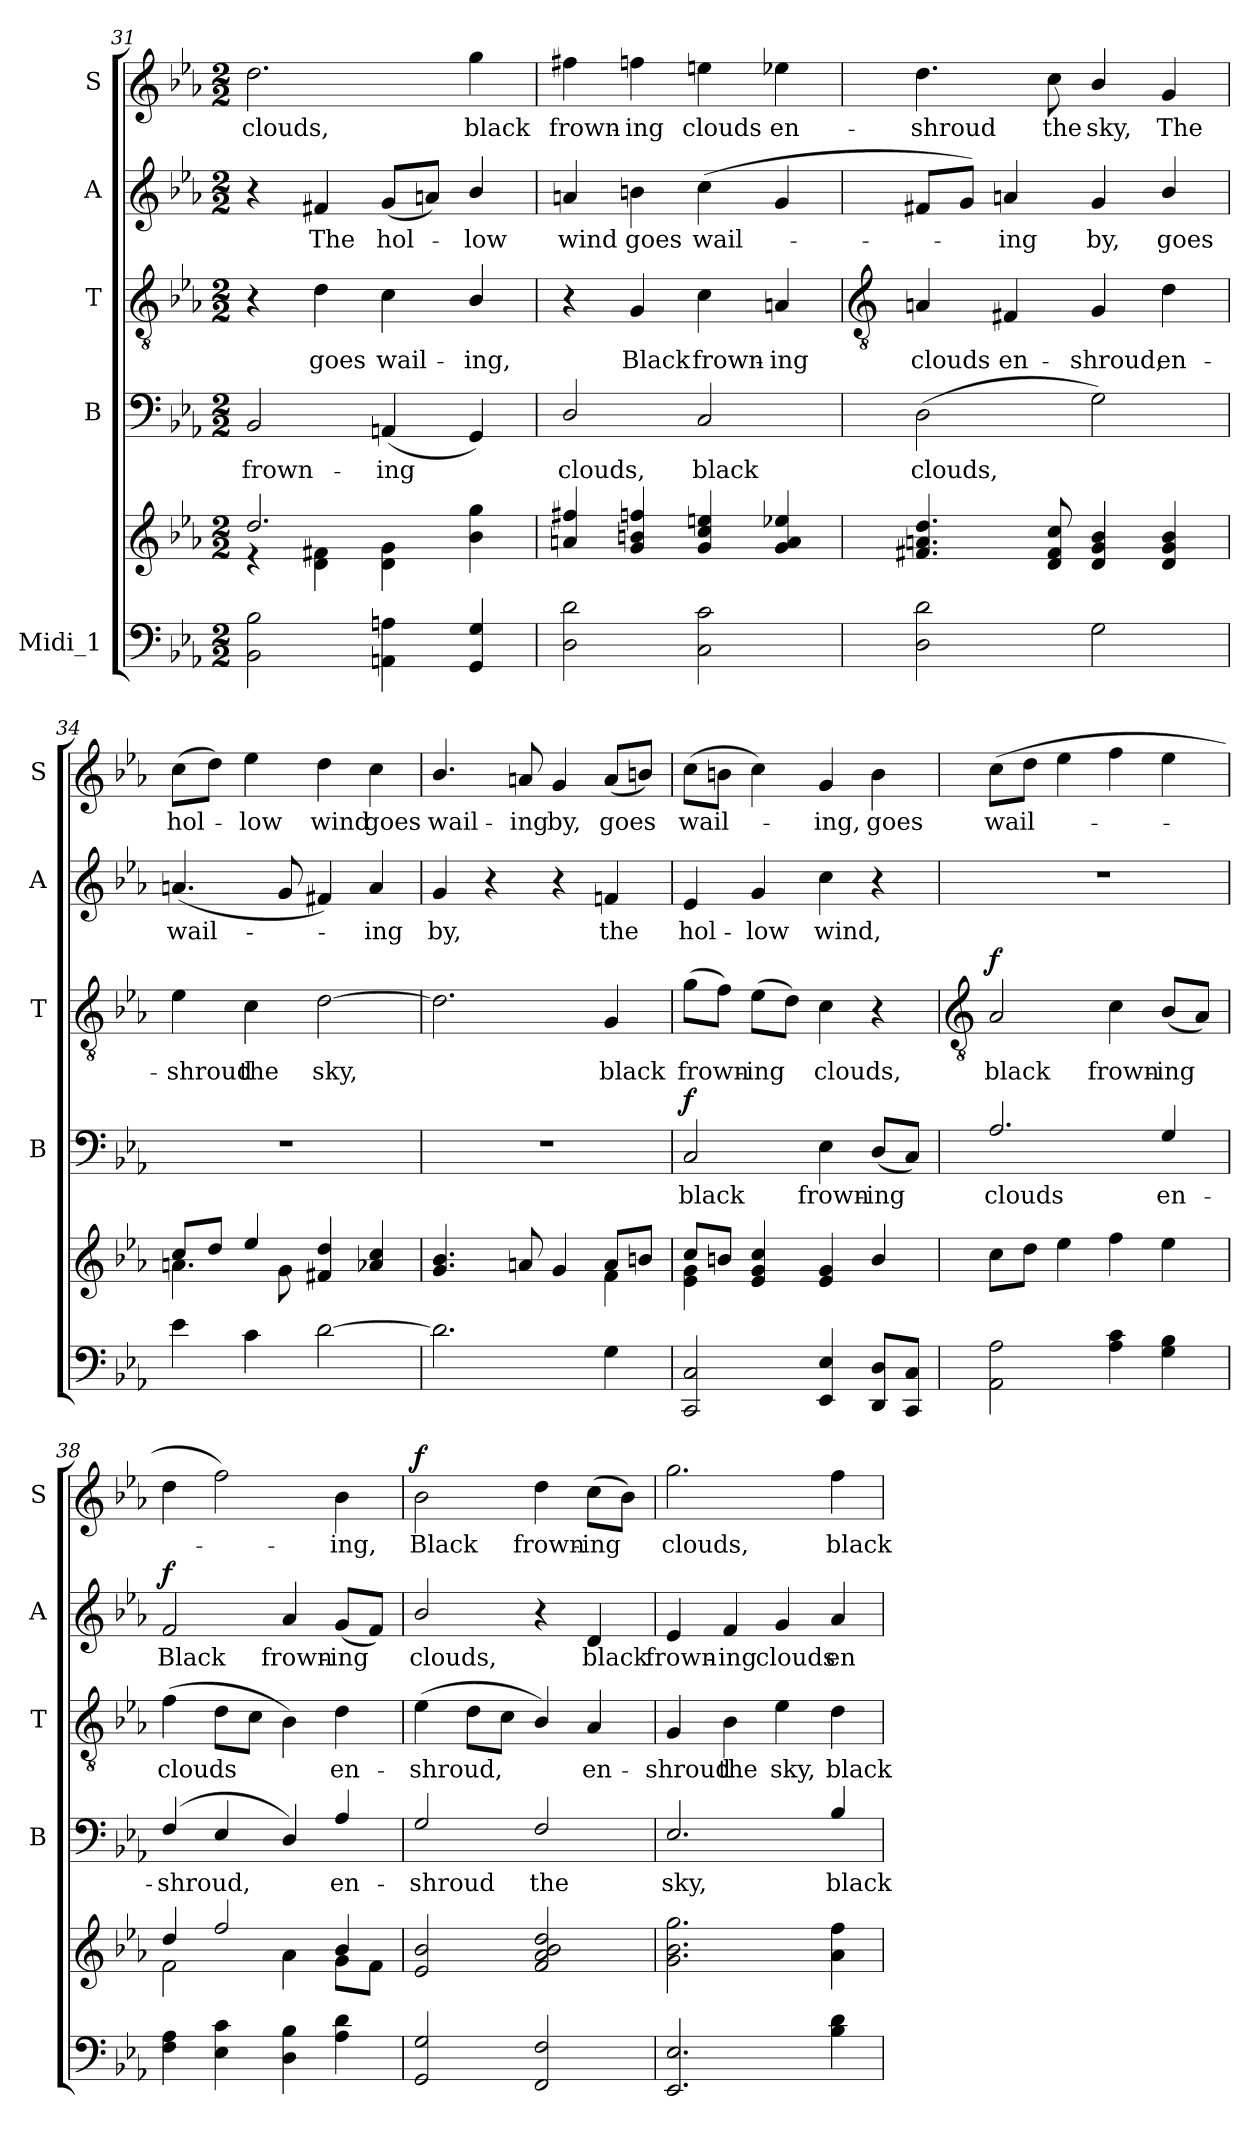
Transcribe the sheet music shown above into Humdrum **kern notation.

**kern	**kern	**kern	**text	**dynam	**kern	**text	**dynam	**kern	**text	**dynam	**kern	**text	**dynam
*part5	*part5	*part4	*part4	*part4	*part3	*part3	*part3	*part2	*part2	*part2	*part1	*part1	*part1
*staff6	*staff5	*staff4	*staff4	*staff4	*staff3	*staff3	*staff3	*staff2	*staff2	*staff2	*staff1	*staff1	*staff1
*I"Midi_1	*	*I"B	*	*	*I"T	*	*	*I"A	*	*	*I"S	*	*
*	*	*I'B	*	*	*I'T	*	*	*I'A	*	*	*I'S	*	*
*clefF4	*clefG2	*clefF4	*	*	*clefGv2	*	*	*clefG2	*	*	*clefG2	*	*
*k[b-e-a-]	*k[b-e-a-]	*k[b-e-a-]	*	*	*k[b-e-a-]	*	*	*k[b-e-a-]	*	*	*k[b-e-a-]	*	*
*E-:	*E-:	*E-:	*	*	*E-:	*	*	*E-:	*	*	*E-:	*	*
*M2/2	*M2/2	*M2/2	*	*	*M2/2	*	*	*M2/2	*	*	*M2/2	*	*
=31	=31	=31	=31	=31	=31	=31	=31	=31	=31	=31	=31	=31	=31
*	*^	*	*	*	*	*	*	*	*	*	*	*	*
!	!	!	!	!LO:LY:b	!	!	!	!	!	!	!	!	!LO:LY:b	!
2BB- 2B-	2.dd/	4r	2BB-	frown-	.	4r	.	.	4r	.	.	2.dd	clouds,	.
!	!	!	!	!	!	!	!LO:LY:b	!	!	!LO:LY:b	!	!	!	!
.	.	4d\ 4f#X\	.	.	.	4d	goes	.	4f#X	The	.	.	.	.
!	!	!	!	!LO:LY:b	!	!	!LO:LY:b	!	!	!LO:LY:b	!	!	!	!
4AAn 4An	.	4d\ 4g\	(<4AAn	-ing	.	4c	wail-	.	(<8gL	hol-	.	.	.	.
.	.	.	.	.	.	.	.	.	8anJ)	.	.	.	.	.
!	!	!	!	!	!	!	!LO:LY:b	!	!	!LO:LY:b	!	!	!LO:LY:b	!
4GG 4G	4b- 4gg	4ryy	4GG)	.	.	4B-/	-ing,	.	4b-/	low	.	4gg	black	.
=32	=32	=32	=32	=32	=32	=32	=32	=32	=32	=32	=32	=32	=32	=32
!	!	!	!	!LO:LY:b	!	!	!	!	!	!LO:LY:b	!	!	!LO:LY:b	!
2D 2d	4an 4ff#X	1ryy	2D/	clouds,	.	4r	.	.	4an	wind	.	4ff#X	frown-	.
!	!	!	!	!	!	!	!LO:LY:b	!	!	!LO:LY:b	!	!	!LO:LY:b	!
.	4g 4bn 4ffn	.	.	.	.	4G	Black	.	4bn	goes	.	4ffn	-ing	.
!	!	!	!	!LO:LY:b	!	!	!LO:LY:b	!	!	!LO:LY:b	!	!	!LO:LY:b	!
2C 2c	4g 4cc 4een	.	2C	black	.	4c	frown-	.	(<4cc	wail-	.	4een	clouds	.
!	!	!	!	!	!	!	!LO:LY:b	!	!	!	!	!	!LO:LY:b	!
.	4g 4a 4ee-X	.	.	.	.	4An	-ing	.	4g	.	.	4ee-X	en-	.
!!LO:LB:g=z
=33	=33	=33	=33	=33	=33	=33	=33	=33	=33	=33	=33	=33	=33	=33
*	*	*	*	*	*	*clefGv2	*	*	*	*	*	*	*	*
!	!	!	!	!LO:LY:b	!	!	!LO:LY:b	!	!	!	!	!	!LO:LY:b	!
2D 2d	4.f#X/ 4.an/ 4.dd/	4ryy	(>2D	clouds,	.	4An	clouds	.	8f#XL	.	.	4.dd	-shroud	.
.	.	.	.	.	.	.	.	.	8gJ)	.	.	.	.	.
!	!	!	!	!	!	!	!LO:LY:b	!	!	!LO:LY:b	!	!	!	!
.	.	4ryy	.	.	.	4F#X	en-	.	4an	ing	.	.	.	.
!	!	!	!	!	!	!	!	!	!	!	!	!	!LO:LY:b	!
.	8d/ 8f#/ 8cc/	.	.	.	.	.	.	.	.	.	.	8cc	the	.
!	!	!	!	!	!	!	!LO:LY:b	!	!	!LO:LY:b	!	!	!LO:LY:b	!
2G	4d/ 4g/ 4b-/	4ryy	2G)	.	.	4G	-shroud,	.	4g	by,	.	4b-/	sky,	.
!	!	!	!	!	!	!	!LO:LY:b	!	!	!LO:LY:b	!	!	!LO:LY:b	!
.	4d/ 4g/ 4b-/	4ryy	.	.	.	4d	en-	.	4b-/	goes	.	4g	The	.
=34	=34	=34	=34	=34	=34	=34	=34	=34	=34	=34	=34	=34	=34	=34
!	!	!	!	!	!	!	!LO:LY:b	!	!	!LO:LY:b	!	!	!LO:LY:b	!
4e-	8cc/L	4.an\	1r	.	.	4e-	-shroud	.	(<4.an	wail-	.	(>8ccL	hol-	.
.	8dd/J	.	.	.	.	.	.	.	.	.	.	8ddJ)	.	.
!	!	!	!	!	!	!	!LO:LY:b	!	!	!	!	!	!LO:LY:b	!
4c	4ee-/	.	.	.	.	4c	the	.	.	.	.	4ee-	low	.
.	.	8g\	.	.	.	.	.	.	8g	.	.	.	.	.
!	!	!	!	!	!	!	!LO:LY:b	!	!	!	!	!	!LO:LY:b	!
[2d	4f#X/ 4dd/	2ryy	.	.	.	[2d	sky,	.	4f#X)	.	.	4dd	wind	.
!	!	!	!	!	!	!	!	!	!	!LO:LY:b	!	!	!LO:LY:b	!
.	4a-/ 4cc/	.	.	.	.	.	.	.	4a	ing	.	4cc	goes	.
=35	=35	=35	=35	=35	=35	=35	=35	=35	=35	=35	=35	=35	=35	=35
!	!	!	!	!	!	!	!	!	!	!LO:LY:b	!	!	!LO:LY:b	!
2.d]	4.g/ 4.b-/	4ryy	1r	.	.	2.d]	.	.	4g	by,	.	4.b-/	wail-	.
.	.	4ryy	.	.	.	.	.	.	4r	.	.	.	.	.
!	!	!	!	!	!	!	!	!	!	!	!	!	!LO:LY:b	!
.	8an/	.	.	.	.	.	.	.	.	.	.	8an	-ing	.
!	!	!	!	!	!	!	!	!	!	!	!	!	!LO:LY:b	!
.	4g/	4ryy	.	.	.	.	.	.	4r	.	.	4g	by,	.
!	!	!	!	!	!	!	!LO:LY:b	!	!	!LO:LY:b	!	!	!LO:LY:b	!
4G	8a/L	4f\	.	.	.	4G	black	.	4fn	the	.	(<8aL	goes	.
.	8bn/J	.	.	.	.	.	.	.	.	.	.	8bnJ)	.	.
=36	=36	=36	=36	=36	=36	=36	=36	=36	=36	=36	=36	=36	=36	=36
!	!	!	!	!LO:LY:b	!LO:DY:b	!	!LO:LY:b	!	!	!LO:LY:b	!	!	!LO:LY:b	!
2CC 2C	8cc/L	4e-\ 4g\	2C	black	f	(>8gL	frown-	.	4e-	hol-	.	(>8ccL	wail-	.
.	8bn/J	.	.	.	.	8fJ)	.	.	.	.	.	8bnJ	.	.
!	!	!	!	!	!	!	!LO:LY:b	!	!	!LO:LY:b	!	!	!	!
.	4e-/ 4g/ 4cc/	4ryy	.	.	.	(>8e-L	ing	.	4g	-low	.	4cc)	.	.
.	.	.	.	.	.	8dJ)	.	.	.	.	.	.	.	.
!	!	!	!	!LO:LY:b	!	!	!LO:LY:b	!	!	!LO:LY:b	!	!	!LO:LY:b	!
4EE- 4E-	4e-/ 4g/	4ryy	4E-	frown-	.	4c	clouds,	.	4cc	wind,	.	4g	ing,	.
!	!	!	!	!LO:LY:b	!	!	!	!	!	!	!	!	!LO:LY:b	!
8DD 8DL	4b/	4ryy	(<8DL	-ing	.	4r	.	.	4r	.	.	4b	goes	.
8CC 8CJ	.	.	8CJ)	.	.	.	.	.	.	.	.	.	.	.
!!LO:LB:g=z
=37	=37	=37	=37	=37	=37	=37	=37	=37	=37	=37	=37	=37	=37	=37
*	*	*	*	*	*	*clefGv2	*	*	*	*	*	*	*	*
!	!	!	!	!LO:LY:b	!	!	!LO:LY:b	!LO:DY:b	!	!	!	!	!LO:LY:b	!
*	*	*	*^	*	*	*	*	*	*	*	*	*	*	*
2AA- 2A-	8ccL	4ryy	2.A-	1ryy	clouds	.	2A-	black	f	1r	.	.	(>8ccL	wail-	.
.	8ddJ	.	.	.	.	.	.	.	.	.	.	.	8ddJ	.	.
.	4ee-	4ryy	.	.	.	.	.	.	.	.	.	.	4ee-	.	.
!	!	!	!	!	!	!	!	!LO:LY:b	!	!	!	!	!	!	!
4A- 4c	4ff	4ryy	.	.	.	.	4c	frown-	.	.	.	.	4ff	.	.
!	!	!	!	!	!LO:LY:b	!	!	!LO:LY:b	!	!	!	!	!	!	!
4G 4B-	4ee-	4ryy	4G	.	en-	.	(<8B-L	-ing	.	.	.	.	4ee-	.	.
.	.	.	.	.	.	.	8A-J)	.	.	.	.	.	.	.	.
=38	=38	=38	=38	=38	=38	=38	=38	=38	=38	=38	=38	=38	=38	=38	=38
!	!	!	!	!	!LO:LY:b	!	!	!LO:LY:b	!	!	!LO:LY:b	!LO:DY:b	!	!	!
4F 4A-	4dd/	2f\	(>4F	1ryy	-shroud,	.	(>4f	clouds	.	2f	Black	f	4dd	.	.
4E- 4c	2ff/	.	4E-	.	.	.	8dL	.	.	.	.	.	2ff)	.	.
.	.	.	.	.	.	.	8cJ	.	.	.	.	.	.	.	.
!	!	!	!	!	!	!	!	!	!	!	!LO:LY:b	!	!	!	!
4D 4B-	.	4a-\	4D)	.	.	.	4B-)	.	.	4a-	frown-	.	.	.	.
!	!	!	!	!	!LO:LY:b	!	!	!LO:LY:b	!	!	!LO:LY:b	!	!	!LO:LY:b	!
4A- 4d	4b-/	8g\L	4A-	.	en-	.	4d	en-	.	(<8gL	-ing	.	4b-	ing,	.
.	.	8f\J	.	.	.	.	.	.	.	8fJ)	.	.	.	.	.
=39	=39	=39	=39	=39	=39	=39	=39	=39	=39	=39	=39	=39	=39	=39	=39
!	!	!	!	!	!LO:LY:b	!	!	!LO:LY:b	!	!	!LO:LY:b	!	!	!LO:LY:b	!LO:DY:b
2GG 2G	2e- 2b-	4ryy	2G	1ryy	-shroud	.	(>4e-	-shroud,	.	2b-/	clouds,	.	2b-	Black	f
.	.	4ryy	.	.	.	.	8dL	.	.	.	.	.	.	.	.
.	.	.	.	.	.	.	8cJ	.	.	.	.	.	.	.	.
!	!	!	!	!	!LO:LY:b	!	!	!	!	!	!	!	!	!LO:LY:b	!
2FF 2F	2f 2a- 2b- 2dd	4ryy	2F	.	the	.	4B-/)	.	.	4r	.	.	4dd	frown-	.
!	!	!	!	!	!	!	!	!LO:LY:b	!	!	!LO:LY:b	!	!	!LO:LY:b	!
.	.	4ryy	.	.	.	.	4A-	en-	.	4d	black	.	(>8ccL	-ing	.
.	.	.	.	.	.	.	.	.	.	.	.	.	8b-J)	.	.
=40	=40	=40	=40	=40	=40	=40	=40	=40	=40	=40	=40	=40	=40	=40	=40
!	!	!	!	!	!LO:LY:b	!	!	!LO:LY:b	!	!	!LO:LY:b	!	!	!LO:LY:b	!
2.EE- 2.E-	2.g\ 2.b-\ 2.gg\	4ryy	2.E-	1ryy	sky,	.	4G	-shroud	.	4e-	frown-	.	2.gg	clouds,	.
!	!	!	!	!	!	!	!	!LO:LY:b	!	!	!LO:LY:b	!	!	!	!
.	.	4ryy	.	.	.	.	4B-	the	.	4f	-ing	.	.	.	.
!	!	!	!	!	!	!	!	!LO:LY:b	!	!	!LO:LY:b	!	!	!	!
.	.	4ryy	.	.	.	.	4e-	sky,	.	4g	clouds	.	.	.	.
!	!	!	!	!	!LO:LY:b	!	!	!LO:LY:b	!	!	!LO:LY:b	!	!	!LO:LY:b	!
4B- 4d	4a-\ 4ff\	4ryy	4B-	.	black	.	4d	black	.	4a-	en-	.	4ff	black	.
*	*v	*v	*	*	*	*	*	*	*	*	*	*	*	*	*
*	*	*v	*v	*	*	*	*	*	*	*	*	*	*	*
=	=	=	=	=	=	=	=	=	=	=	=	=	=
*-	*-	*-	*-	*-	*-	*-	*-	*-	*-	*-	*-	*-	*-
